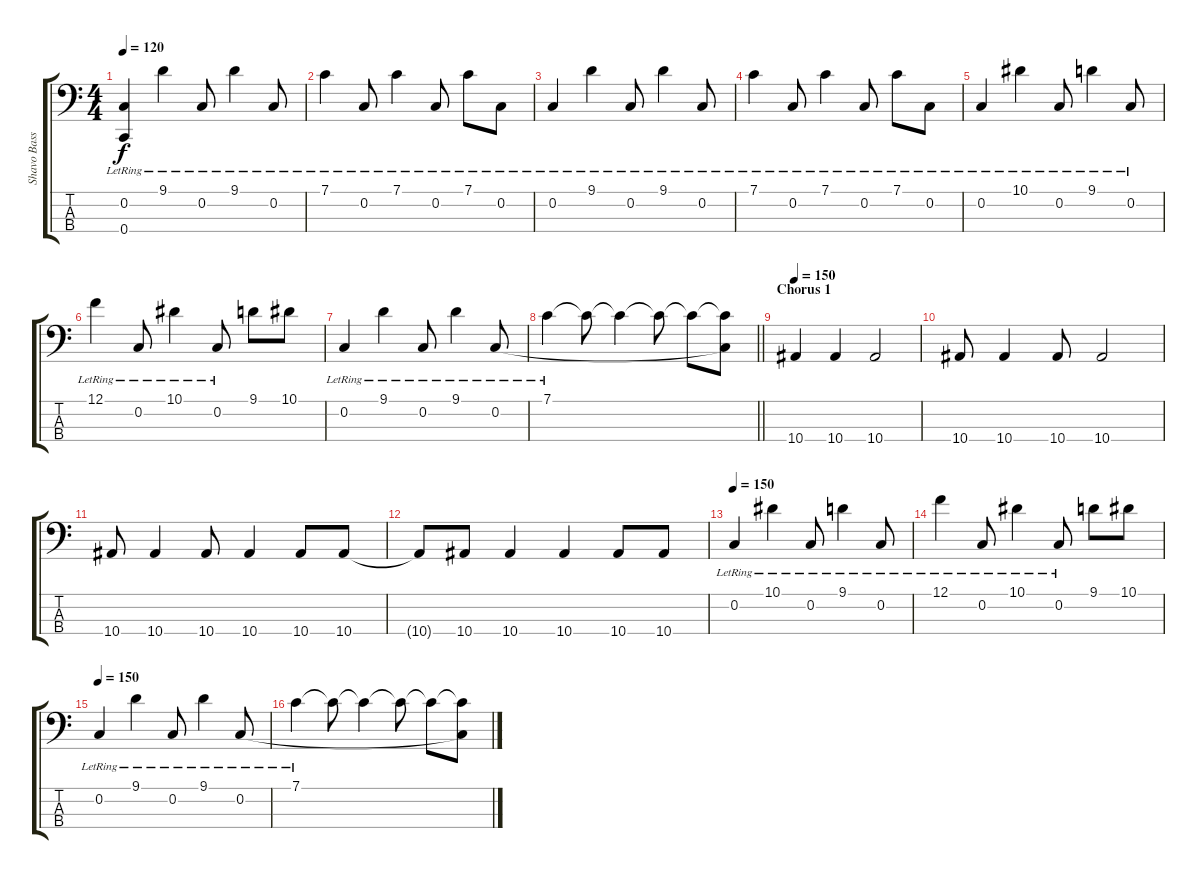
\track ("Shavo Bass" "Shavo Bass") {instrument electricbassfinger}
\staff {score tabs}
\tuning (F2 C2 G1 C1) {hide}
\ts (4 4)
\tempo 120
\clef f4
\ks c
(0.2{lr} 0.4{lr}).4{dy f} 9.1{lr}.4 0.2{lr}.8 9.1{lr}.4 0.2{lr}.8 |
7.1{lr}.4 0.2{lr}.8 7.1{lr}.4 0.2{lr}.8 7.1{lr}.8 0.2{lr}.8 |
0.2{lr}.4 9.1{lr}.4 0.2{lr}.8 9.1{lr}.4 0.2{lr}.8 |
7.1{lr}.4 0.2{lr}.8 7.1{lr}.4 0.2{lr}.8 7.1{lr}.8 0.2{lr}.8 |
0.2{lr}.4 10.1{lr}.4 0.2{lr}.8 9.1{lr}.4 0.2{lr}.8 |
12.1{lr}.4 0.2{lr}.8 10.1{lr}.4 0.2{lr}.8 9.1.8 10.1.8 |
0.2{lr}.4 9.1{lr}.4 0.2{lr}.8 9.1{lr}.4 0.2{lr}.8 |
\barLineRight lightlight
7.1{lr}.4 7.1{t}.8 7.1{t}.4 7.1{t}.8 7.1{t}.8 (7.1{t} 0.2{t}).8 |
\section ("" "Chorus 1")
\tempo 150
10.4.4 10.4.4 10.4.2 |
10.4.8 10.4.4 10.4.8 10.4.2 |
10.4.8 10.4.4 10.4.8 10.4.4 10.4.8 10.4.8 |
10.4{t}.8 10.4.8 10.4.4 10.4.4 10.4.8 10.4.8 |
\tempo 150
0.2{lr}.4 10.1{lr}.4 0.2{lr}.8 9.1{lr}.4 0.2{lr}.8 |
12.1{lr}.4 0.2{lr}.8 10.1{lr}.4 0.2{lr}.8 9.1.8 10.1.8 |
\tempo 150
0.2{lr}.4 9.1{lr}.4 0.2{lr}.8 9.1{lr}.4 0.2{lr}.8 |
7.1{lr}.4 7.1{t}.8 7.1{t}.4 7.1{t}.8 7.1{t}.8 (7.1{t} 0.2{t}).8
